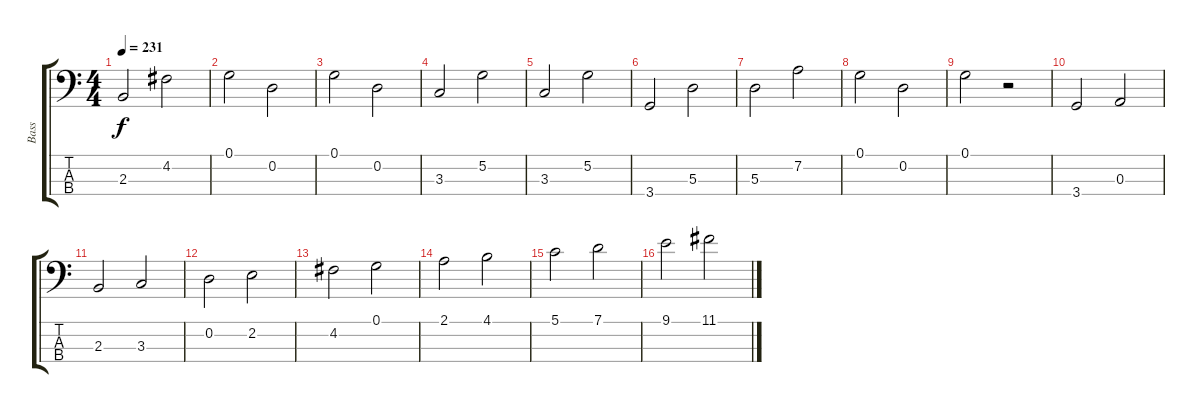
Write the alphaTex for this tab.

\track ("Bass" "Bass") {instrument electricbassfinger}
\staff {score tabs}
\tuning (G2 D2 A1 E1) {hide}
\ts (4 4)
\tempo 231
\clef f4
\ks c
2.3.2{dy f} 4.2.2 |
0.1.2 0.2.2 |
0.1.2 0.2.2 |
3.3.2 5.2.2 |
3.3.2 5.2.2 |
3.4.2 5.3.2 |
5.3.2 7.2.2 |
0.1.2 0.2.2 |
0.1.2 r.2 |
3.4.2 0.3.2 |
2.3.2 3.3.2 |
0.2.2 2.2.2 |
4.2.2 0.1.2 |
2.1.2 4.1.2 |
5.1.2 7.1.2 |
9.1.2 11.1.2
